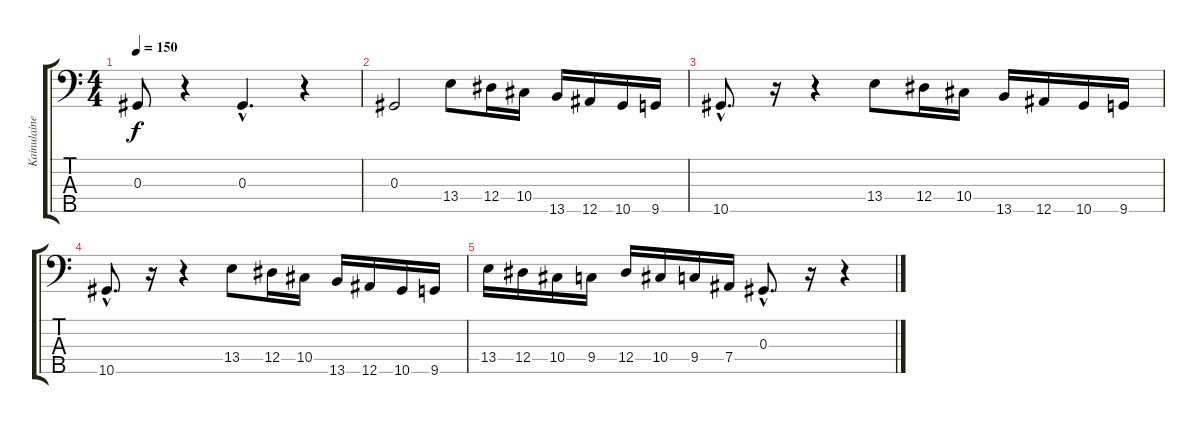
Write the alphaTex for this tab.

\track ("Kainulainen" "Kainulaine") {instrument electricbassfinger}
\staff {score tabs}
\tuning (Gb2 Db2 Ab1 Eb1 Bb0) {hide}
\ts (4 4)
\tempo 150
\clef f4
\ks c
0.3.8{dy f} r.4 0.3{hac}.4{d} r.4 |
0.3.2 13.4.8 12.4.16 10.4.16 13.5.16 12.5.16 10.5.16 9.5.16 |
10.5{hac}.8{d} r.16 r.4 13.4.8 12.4.16 10.4.16 13.5.16 12.5.16 10.5.16 9.5.16 |
10.5{hac}.8{d} r.16 r.4 13.4.8 12.4.16 10.4.16 13.5.16 12.5.16 10.5.16 9.5.16 |
13.4.16 12.4.16 10.4.16 9.4.16 12.4.16 10.4.16 9.4.16 7.4.16 0.3{hac}.8{d} r.16 r.4
